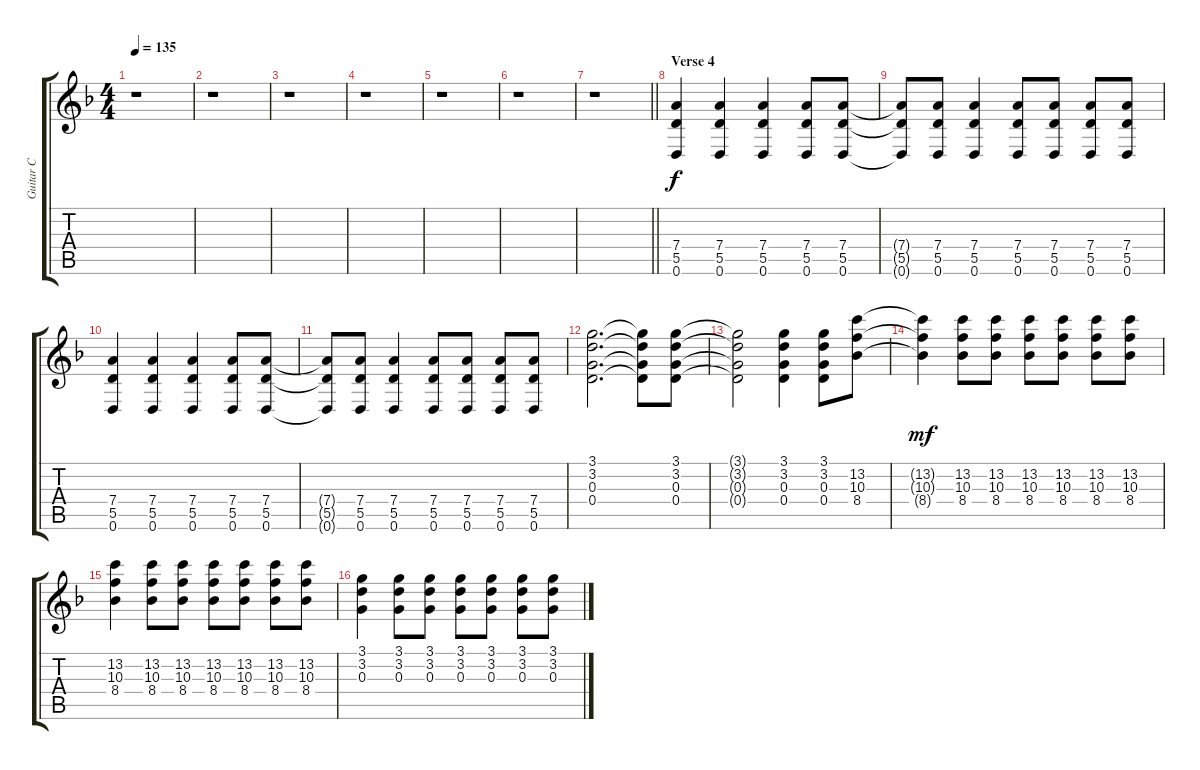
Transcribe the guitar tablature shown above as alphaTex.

\track ("Guitar C" "Guitar C") {instrument distortionguitar}
\staff {score tabs}
\tuning (E4 B3 G3 D3 A2 D2) {hide}
\ts (4 4)
\tempo 135
\clef g2
\ks f
r.1{dy f} |
r.1 |
r.1 |
r.1 |
r.1 |
r.1 |
\barLineRight lightlight
r.1 |
\section ("" "Verse 4")
(7.4 5.5 0.6).4 (7.4 5.5 0.6).4 (7.4 5.5 0.6).4 (7.4 5.5 0.6).8 (7.4 5.5 0.6).8 |
(7.4{t} 5.5{t} 0.6{t}).8 (7.4 5.5 0.6).8 (7.4 5.5 0.6).4 (7.4 5.5 0.6).8 (7.4 5.5 0.6).8 (7.4 5.5 0.6).8 (7.4 5.5 0.6).8 |
(7.4 5.5 0.6).4 (7.4 5.5 0.6).4 (7.4 5.5 0.6).4 (7.4 5.5 0.6).8 (7.4 5.5 0.6).8 |
(7.4{t} 5.5{t} 0.6{t}).8 (7.4 5.5 0.6).8 (7.4 5.5 0.6).4 (7.4 5.5 0.6).8 (7.4 5.5 0.6).8 (7.4 5.5 0.6).8 (7.4 5.5 0.6).8 |
(3.1 3.2 0.3 0.4).2{d} (3.1{t} 3.2{t} 0.3{t} 0.4{t}).8 (3.1 3.2 0.3 0.4).8 |
(3.1{t} 3.2{t} 0.3{t} 0.4{t}).2 (3.1 3.2 0.3 0.4).4 (3.1 3.2 0.3 0.4).8 (13.2 10.3 8.4).8 |
(13.2{t} 10.3{t} 8.4{t}).4{dy mf} (13.2 10.3 8.4).8 (13.2 10.3 8.4).8 (13.2 10.3 8.4).8 (13.2 10.3 8.4).8 (13.2 10.3 8.4).8 (13.2 10.3 8.4).8 |
(13.2 10.3 8.4).4 (13.2 10.3 8.4).8 (13.2 10.3 8.4).8 (13.2 10.3 8.4).8 (13.2 10.3 8.4).8 (13.2 10.3 8.4).8 (13.2 10.3 8.4).8 |
(3.1 3.2 0.3).4 (3.1 3.2 0.3).8 (3.1 3.2 0.3).8 (3.1 3.2 0.3).8 (3.1 3.2 0.3).8 (3.1 3.2 0.3).8 (3.1 3.2 0.3).8
